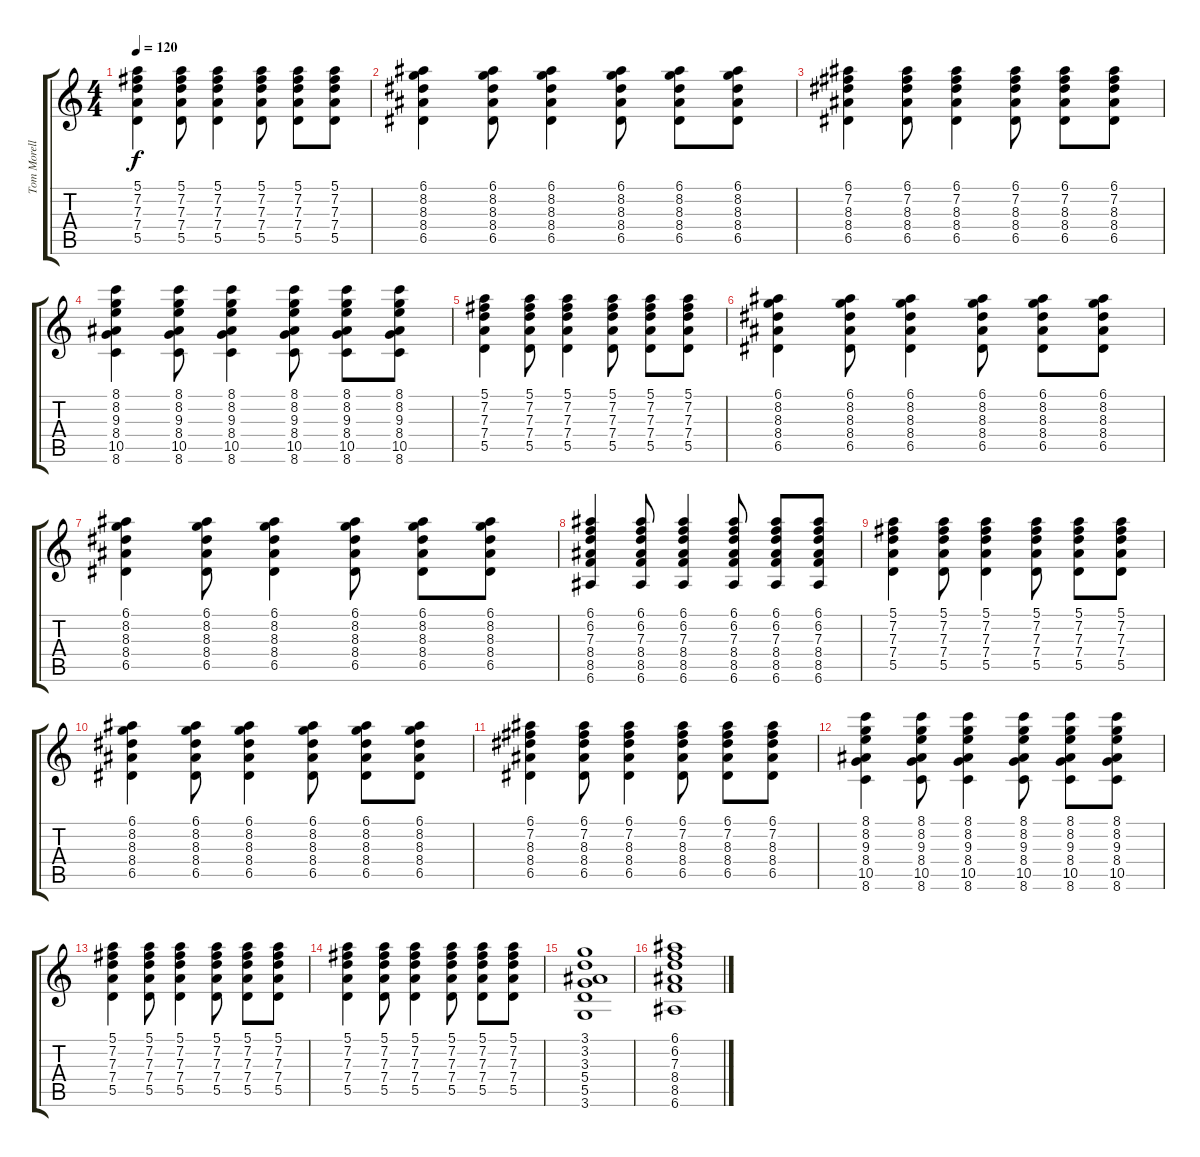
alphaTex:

\track ("Tom Morello (Guitar)" "Tom Morell") {instrument acousticguitarsteel}
\staff {score tabs}
\tuning (E4 B3 G3 D3 A2 E2) {hide}
\ts (4 4)
\tempo 120
\clef g2
\ks c
(5.1 7.2 7.3 7.4 5.5).4{dy f} (5.1 7.2 7.3 7.4 5.5).8 (5.1 7.2 7.3 7.4 5.5).4 (5.1 7.2 7.3 7.4 5.5).8 (5.1 7.2 7.3 7.4 5.5).8 (5.1 7.2 7.3 7.4 5.5).8 |
(6.1 8.2 8.3 8.4 6.5).4 (6.1 8.2 8.3 8.4 6.5).8 (6.1 8.2 8.3 8.4 6.5).4 (6.1 8.2 8.3 8.4 6.5).8 (6.1 8.2 8.3 8.4 6.5).8 (6.1 8.2 8.3 8.4 6.5).8 |
(6.1 7.2 8.3 8.4 6.5).4 (6.1 7.2 8.3 8.4 6.5).8 (6.1 7.2 8.3 8.4 6.5).4 (6.1 7.2 8.3 8.4 6.5).8 (6.1 7.2 8.3 8.4 6.5).8 (6.1 7.2 8.3 8.4 6.5).8 |
(8.1 8.2 9.3 8.4 10.5 8.6).4 (8.1 8.2 9.3 8.4 10.5 8.6).8 (8.1 8.2 9.3 8.4 10.5 8.6).4 (8.1 8.2 9.3 8.4 10.5 8.6).8 (8.1 8.2 9.3 8.4 10.5 8.6).8 (8.1 8.2 9.3 8.4 10.5 8.6).8 |
(5.1 7.2 7.3 7.4 5.5).4 (5.1 7.2 7.3 7.4 5.5).8 (5.1 7.2 7.3 7.4 5.5).4 (5.1 7.2 7.3 7.4 5.5).8 (5.1 7.2 7.3 7.4 5.5).8 (5.1 7.2 7.3 7.4 5.5).8 |
(6.1 8.2 8.3 8.4 6.5).4 (6.1 8.2 8.3 8.4 6.5).8 (6.1 8.2 8.3 8.4 6.5).4 (6.1 8.2 8.3 8.4 6.5).8 (6.1 8.2 8.3 8.4 6.5).8 (6.1 8.2 8.3 8.4 6.5).8 |
(6.1 8.2 8.3 8.4 6.5).4 (6.1 8.2 8.3 8.4 6.5).8 (6.1 8.2 8.3 8.4 6.5).4 (6.1 8.2 8.3 8.4 6.5).8 (6.1 8.2 8.3 8.4 6.5).8 (6.1 8.2 8.3 8.4 6.5).8 |
(6.1 6.2 7.3 8.4 8.5 6.6).4 (6.1 6.2 7.3 8.4 8.5 6.6).8 (6.1 6.2 7.3 8.4 8.5 6.6).4 (6.1 6.2 7.3 8.4 8.5 6.6).8 (6.1 6.2 7.3 8.4 8.5 6.6).8 (6.1 6.2 7.3 8.4 8.5 6.6).8 |
(5.1 7.2 7.3 7.4 5.5).4 (5.1 7.2 7.3 7.4 5.5).8 (5.1 7.2 7.3 7.4 5.5).4 (5.1 7.2 7.3 7.4 5.5).8 (5.1 7.2 7.3 7.4 5.5).8 (5.1 7.2 7.3 7.4 5.5).8 |
(6.1 8.2 8.3 8.4 6.5).4 (6.1 8.2 8.3 8.4 6.5).8 (6.1 8.2 8.3 8.4 6.5).4 (6.1 8.2 8.3 8.4 6.5).8 (6.1 8.2 8.3 8.4 6.5).8 (6.1 8.2 8.3 8.4 6.5).8 |
(6.1 7.2 8.3 8.4 6.5).4 (6.1 7.2 8.3 8.4 6.5).8 (6.1 7.2 8.3 8.4 6.5).4 (6.1 7.2 8.3 8.4 6.5).8 (6.1 7.2 8.3 8.4 6.5).8 (6.1 7.2 8.3 8.4 6.5).8 |
(8.1 8.2 9.3 8.4 10.5 8.6).4 (8.1 8.2 9.3 8.4 10.5 8.6).8 (8.1 8.2 9.3 8.4 10.5 8.6).4 (8.1 8.2 9.3 8.4 10.5 8.6).8 (8.1 8.2 9.3 8.4 10.5 8.6).8 (8.1 8.2 9.3 8.4 10.5 8.6).8 |
(5.1 7.2 7.3 7.4 5.5).4 (5.1 7.2 7.3 7.4 5.5).8 (5.1 7.2 7.3 7.4 5.5).4 (5.1 7.2 7.3 7.4 5.5).8 (5.1 7.2 7.3 7.4 5.5).8 (5.1 7.2 7.3 7.4 5.5).8 |
(5.1 7.2 7.3 7.4 5.5).4 (5.1 7.2 7.3 7.4 5.5).8 (5.1 7.2 7.3 7.4 5.5).4 (5.1 7.2 7.3 7.4 5.5).8 (5.1 7.2 7.3 7.4 5.5).8 (5.1 7.2 7.3 7.4 5.5).8 |
(3.1 3.2 3.3 5.4 5.5 3.6).1{instrument acousticguitarsteel} |
(6.1 6.2 7.3 8.4 8.5 6.6).1
